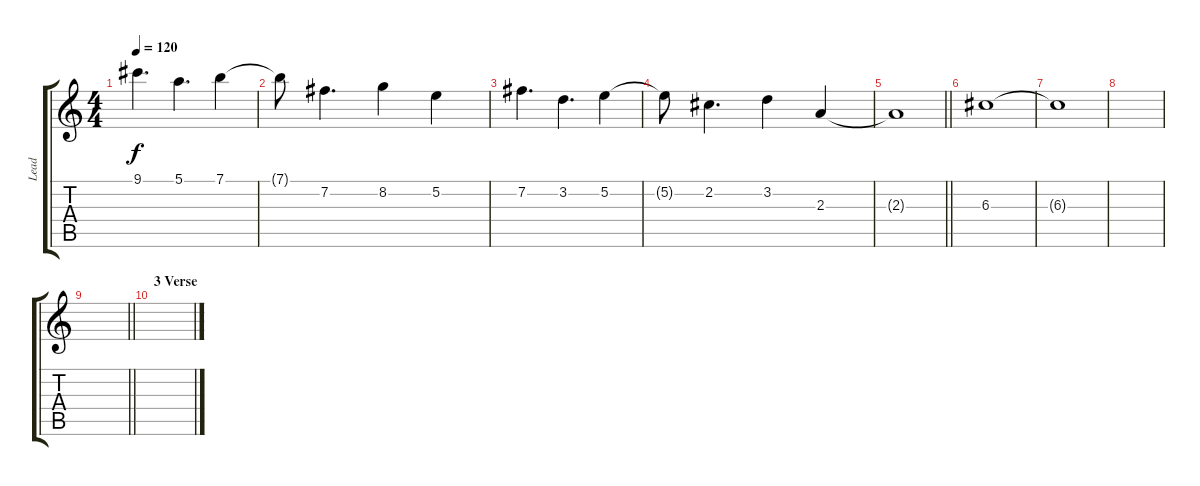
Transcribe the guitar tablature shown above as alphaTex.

\track ("Lead" "Lead") {instrument overdrivenguitar}
\staff {score tabs}
\tuning (E4 B3 G3 D3 A2 E2) {hide}
\ts (4 4)
\tempo 120
\clef g2
\ks c
9.1.4{d dy f} 5.1.4{d} 7.1.4 |
7.1{t}.8 7.2.4{d} 8.2.4 5.2.4 |
7.2.4{d} 3.2.4{d} 5.2.4 |
5.2{t}.8 2.2.4{d} 3.2.4 2.3.4 |
\barLineRight lightlight
2.3{t}.1 |
\section ("" "")
6.3.1{volume 0} |
6.3{t}.1 |
|
\barLineRight lightlight
|
\section ("" "3 Verse")
